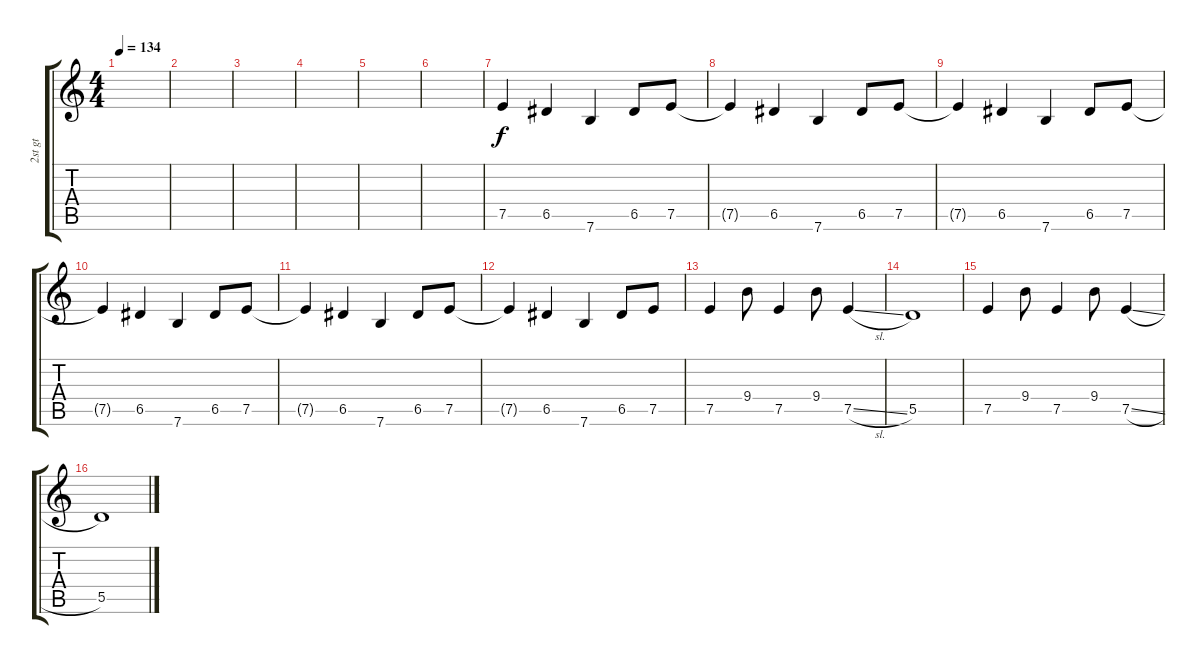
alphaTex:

\track ("2st gt" "2st gt") {instrument distortionguitar}
\staff {score tabs}
\tuning (E4 B3 G3 D3 A2 E2) {hide}
\ts (4 4)
\tempo 134
\clef g2
\ks c
|
|
|
|
|
|
7.5.4{volume 10 instrument electricguitarclean} 6.5.4 7.6.4 6.5.8 7.5.8 |
7.5{t}.4 6.5.4 7.6.4 6.5.8 7.5.8 |
7.5{t}.4 6.5.4 7.6.4 6.5.8 7.5.8 |
7.5{t}.4 6.5.4 7.6.4 6.5.8 7.5.8 |
7.5{t}.4 6.5.4 7.6.4 6.5.8 7.5.8 |
7.5{t}.4 6.5.4 7.6.4 6.5.8 7.5.8 |
7.5.4{volume 16 instrument distortionguitar} 9.4.8 7.5.4 9.4.8 7.5{sl}.4 |
5.5.1 |
7.5.4 9.4.8 7.5.4 9.4.8 7.5{sl}.4 |
5.5.1
